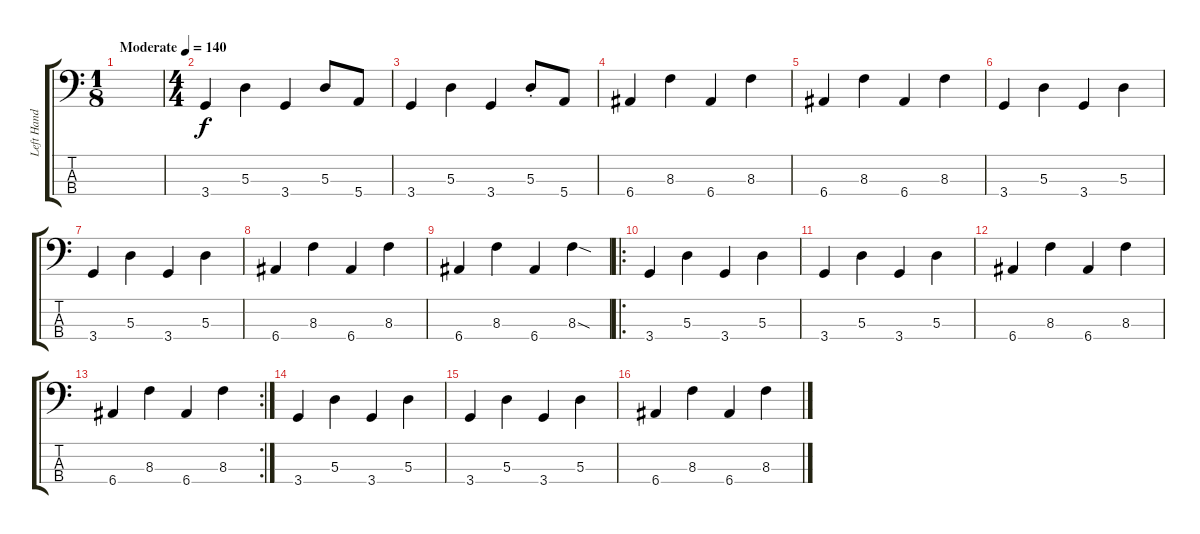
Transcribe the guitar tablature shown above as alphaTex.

\track ("Left Hand Tap" "Left Hand ") {instrument electricbassfinger}
\staff {score tabs}
\tuning (G2 D2 A1 E1) {hide}
\ts (1 8)
\tempo (140 "Moderate")
\clef f4
\ks c
|
\ts (4 4)
3.4.4 5.3.4 3.4.4 5.3.8 5.4.8 |
3.4.4 5.3.4 3.4.4 5.3{st}.8 5.4.8 |
6.4.4 8.3.4 6.4.4 8.3.4 |
6.4.4 8.3.4 6.4.4 8.3.4 |
3.4.4 5.3.4 3.4.4 5.3.4 |
3.4.4 5.3.4 3.4.4 5.3.4 |
6.4.4 8.3.4 6.4.4 8.3.4 |
6.4.4 8.3.4 6.4.4 8.3{sod}.4 |
\ro
3.4.4 5.3.4 3.4.4 5.3.4 |
3.4.4 5.3.4 3.4.4 5.3.4 |
6.4.4 8.3.4 6.4.4 8.3.4 |
\rc 2
6.4.4 8.3.4 6.4.4 8.3.4 |
3.4.4 5.3.4 3.4.4 5.3.4 |
3.4.4 5.3.4 3.4.4 5.3.4 |
6.4.4 8.3.4 6.4.4 8.3.4
